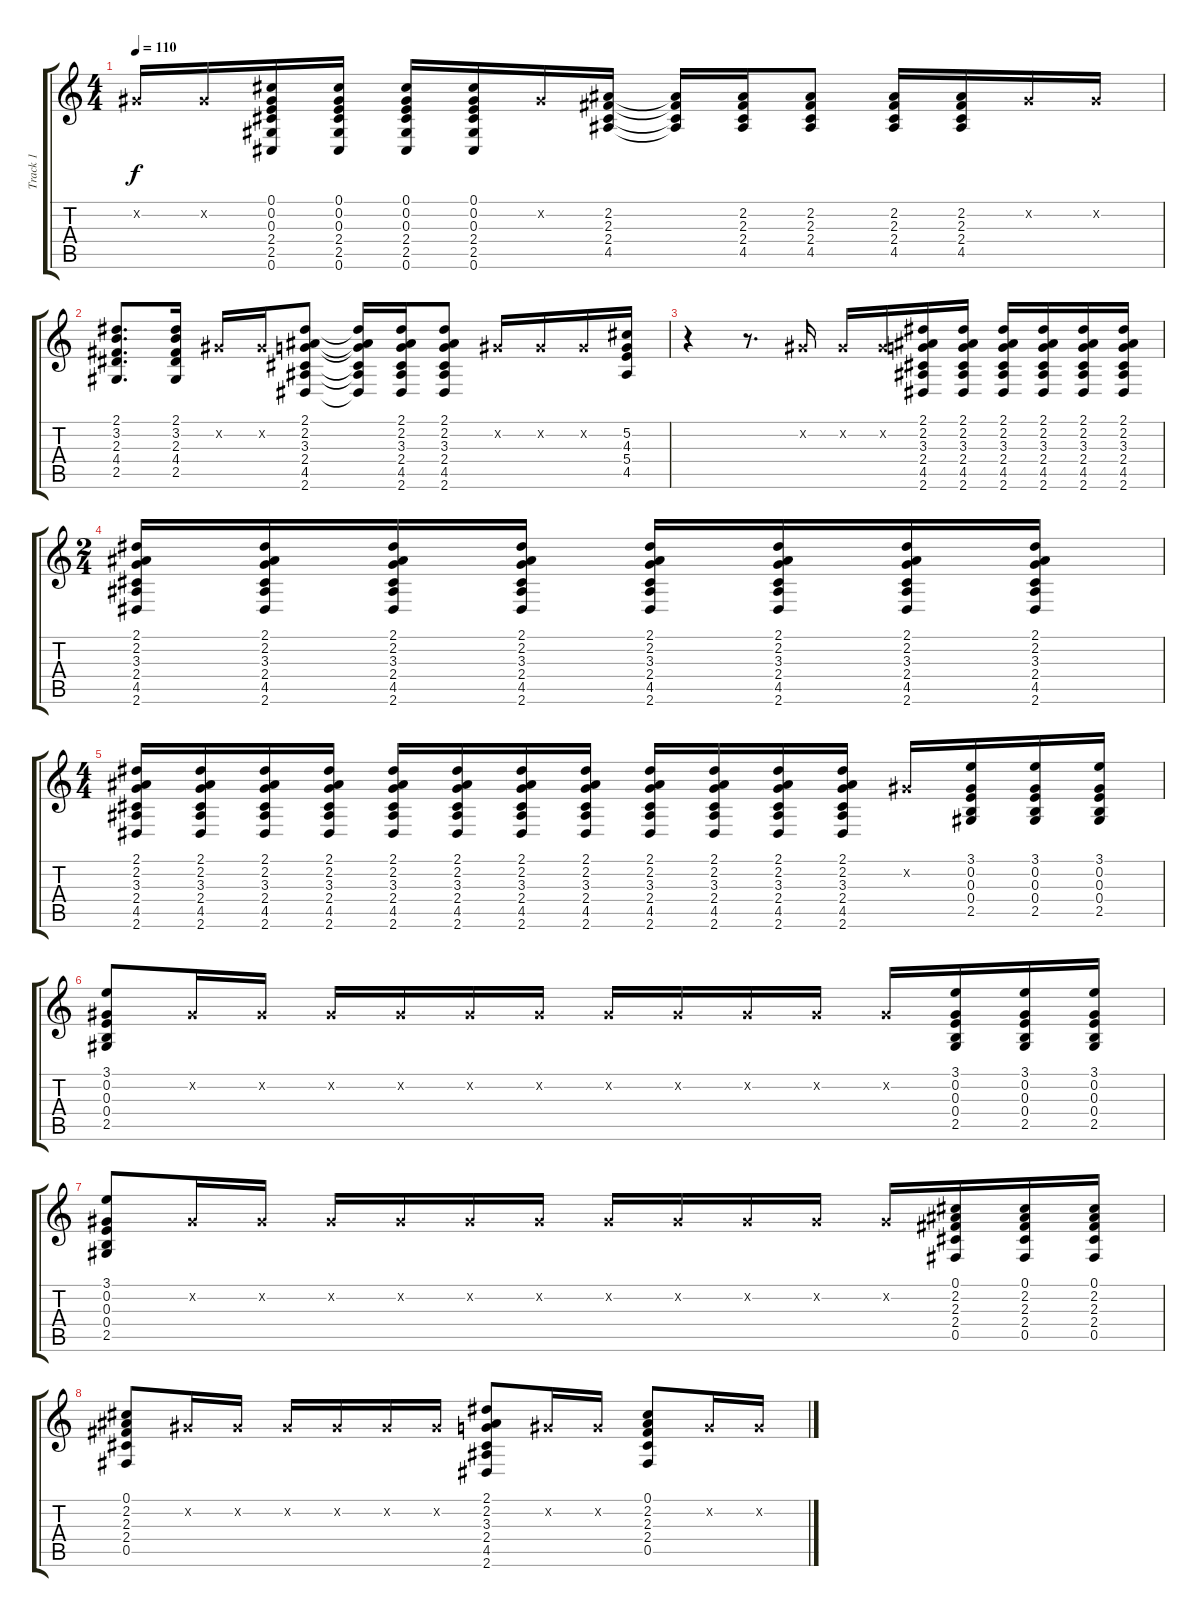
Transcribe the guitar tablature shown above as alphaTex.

\track ("Track 1" "Track 1") {instrument acousticguitarsteel}
\staff {score tabs}
\tuning (Db4 Ab3 E3 B2 Gb2 Db2) {hide}
\ts (4 4)
\tempo 110
\clef g2
\ks c
0.2{x}.16{dy f} 0.2{x}.16 (0.1 0.2 0.3 2.4 2.5 0.6).16 (0.1 0.2 0.3 2.4 2.5 0.6).16 (0.1 0.2 0.3 2.4 2.5 0.6).16 (0.1 0.2 0.3 2.4 2.5 0.6).16 0.2{x}.16 (2.2 2.3 2.4 4.5).16 (2.2{t} 2.3{t} 2.4{t} 4.5{t}).16 (2.2 2.3 2.4 4.5).16 (2.2 2.3 2.4 4.5).8 (2.2 2.3 2.4 4.5).16 (2.2 2.3 2.4 4.5).16 0.2{x}.16 0.2{x}.16 |
(2.1 3.2 2.3 4.4 2.5).8{d} (2.1 3.2 2.3 4.4 2.5).16 0.2{x}.16 0.2{x}.16 (2.1 2.2 3.3 2.4 4.5 2.6).8 (2.1{t} 2.2{t} 3.3{t} 2.4{t} 4.5{t} 2.6{t}).16 (2.1 2.2 3.3 2.4 4.5 2.6).16 (2.1 2.2 3.3 2.4 4.5 2.6).8 0.2{x}.16 0.2{x}.16 0.2{x}.16 (5.2 4.3 5.4 4.5).16 |
r.4 r.8{d} 0.2{x}.16 0.2{x}.16 0.2{x}.16 (2.1 2.2 3.3 2.4 4.5 2.6).16 (2.1 2.2 3.3 2.4 4.5 2.6).16 (2.1 2.2 3.3 2.4 4.5 2.6).16 (2.1 2.2 3.3 2.4 4.5 2.6).16 (2.1 2.2 3.3 2.4 4.5 2.6).16 (2.1 2.2 3.3 2.4 4.5 2.6).16 |
\ts (2 4)
(2.1 2.2 3.3 2.4 4.5 2.6).16 (2.1 2.2 3.3 2.4 4.5 2.6).16 (2.1 2.2 3.3 2.4 4.5 2.6).16 (2.1 2.2 3.3 2.4 4.5 2.6).16 (2.1 2.2 3.3 2.4 4.5 2.6).16 (2.1 2.2 3.3 2.4 4.5 2.6).16 (2.1 2.2 3.3 2.4 4.5 2.6).16 (2.1 2.2 3.3 2.4 4.5 2.6).16 |
\ts (4 4)
(2.1 2.2 3.3 2.4 4.5 2.6).16 (2.1 2.2 3.3 2.4 4.5 2.6).16 (2.1 2.2 3.3 2.4 4.5 2.6).16 (2.1 2.2 3.3 2.4 4.5 2.6).16 (2.1 2.2 3.3 2.4 4.5 2.6).16 (2.1 2.2 3.3 2.4 4.5 2.6).16 (2.1 2.2 3.3 2.4 4.5 2.6).16 (2.1 2.2 3.3 2.4 4.5 2.6).16 (2.1 2.2 3.3 2.4 4.5 2.6).16 (2.1 2.2 3.3 2.4 4.5 2.6).16 (2.1 2.2 3.3 2.4 4.5 2.6).16 (2.1 2.2 3.3 2.4 4.5 2.6).16 0.2{x}.16 (3.1 0.2 0.3 0.4 2.5).16 (3.1 0.2 0.3 0.4 2.5).16 (3.1 0.2 0.3 0.4 2.5).16 |
(3.1 0.2 0.3 0.4 2.5).8 0.2{x}.16 0.2{x}.16 0.2{x}.16 0.2{x}.16 0.2{x}.16 0.2{x}.16 0.2{x}.16 0.2{x}.16 0.2{x}.16 0.2{x}.16 0.2{x}.16 (3.1 0.2 0.3 0.4 2.5).16 (3.1 0.2 0.3 0.4 2.5).16 (3.1 0.2 0.3 0.4 2.5).16 |
(3.1 0.2 0.3 0.4 2.5).8 0.2{x}.16 0.2{x}.16 0.2{x}.16 0.2{x}.16 0.2{x}.16 0.2{x}.16 0.2{x}.16 0.2{x}.16 0.2{x}.16 0.2{x}.16 0.2{x}.16 (0.1 2.2 2.3 2.4 0.5).16 (0.1 2.2 2.3 2.4 0.5).16 (0.1 2.2 2.3 2.4 0.5).16 |
(0.1 2.2 2.3 2.4 0.5).8 0.2{x}.16 0.2{x}.16 0.2{x}.16 0.2{x}.16 0.2{x}.16 0.2{x}.16 (2.1 2.2 3.3 2.4 4.5 2.6).8 0.2{x}.16 0.2{x}.16 (0.1 2.2 2.3 2.4 0.5).8 0.2{x}.16 0.2{x}.16
